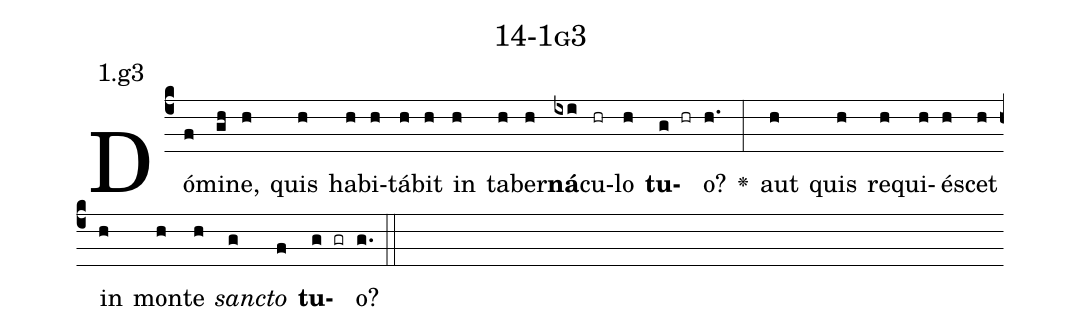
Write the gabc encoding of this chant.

name: 14-1g3;
annotation: 1.g3;
%%
(c4)Dó(f)mi(gh)ne,(h) quis(h) ha(h)bi(h)tá(h)bit(h) in(h) ta(h)ber(h)<b>ná</b>(ixi)cu(hr)lo(h) <b>tu</b>(g hr)o?(h.) <v>\greheightstar</v>(:) aut(h) quis(h) re(h)qui(h)é(h)scet(h) in(h) mon(h)te(h) <i>sanc</i>(g)<i>to</i>(f) <b>tu</b>(g gr)o?(g.) (::)


%E(h) u(h) o(g) u(f) a(g) e.(g.) (::)
